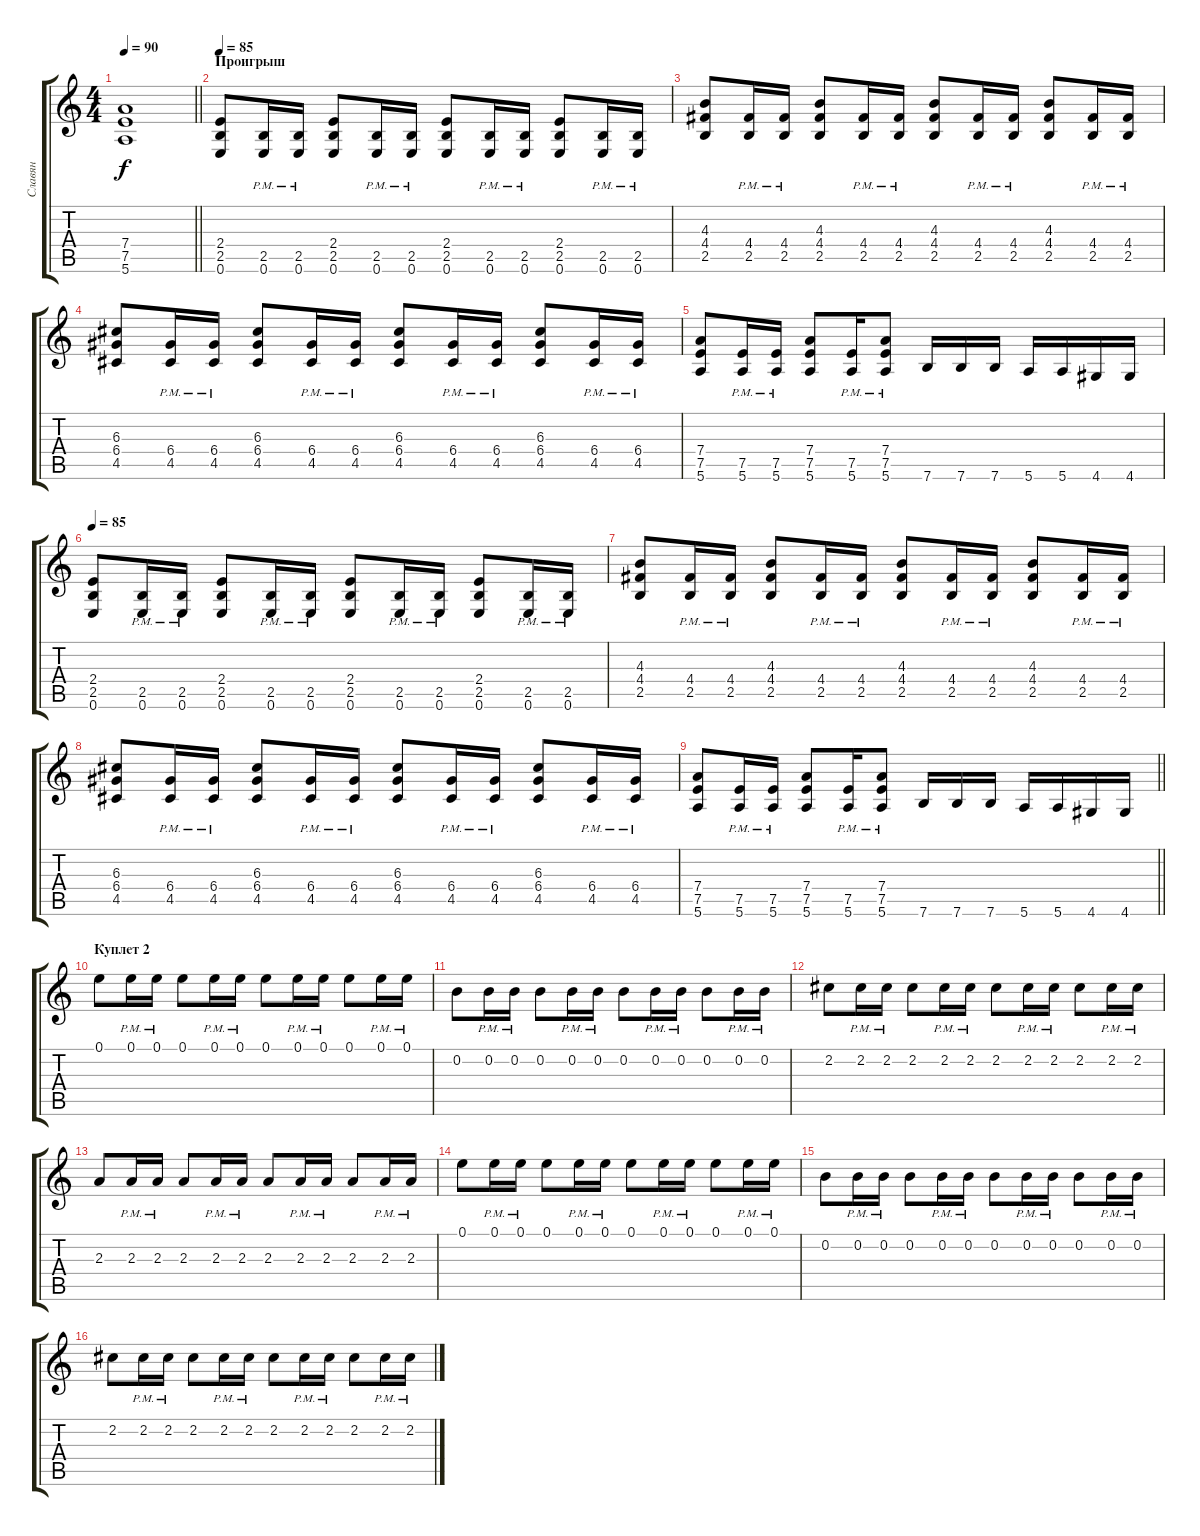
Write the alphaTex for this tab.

\track ("Славян" "Славян") {instrument distortionguitar}
\staff {score tabs}
\tuning (E4 B3 G3 D3 A2 E2) {hide}
\ts (4 4)
\tempo 90
\clef g2
\barLineRight lightlight
\ks c
(7.4{t} 7.5{t} 5.6{t}).1{dy f} |
\section ("" "Проигрыш")
\tempo 85
(2.4 2.5 0.6).8 (2.5{pm} 0.6{pm}).16 (2.5{pm} 0.6{pm}).16 (2.4 2.5 0.6).8 (2.5{pm} 0.6{pm}).16 (2.5{pm} 0.6{pm}).16 (2.4 2.5 0.6).8 (2.5{pm} 0.6{pm}).16 (2.5{pm} 0.6{pm}).16 (2.4 2.5 0.6).8 (2.5{pm} 0.6{pm}).16 (2.5{pm} 0.6{pm}).16 |
(4.3 4.4 2.5).8 (4.4{pm} 2.5{pm}).16 (4.4{pm} 2.5{pm}).16 (4.3 4.4 2.5).8 (4.4{pm} 2.5{pm}).16 (4.4{pm} 2.5{pm}).16 (4.3 4.4 2.5).8 (4.4{pm} 2.5{pm}).16 (4.4{pm} 2.5{pm}).16 (4.3 4.4 2.5).8 (4.4{pm} 2.5{pm}).16 (4.4{pm} 2.5{pm}).16 |
(6.3 6.4 4.5).8 (6.4{pm} 4.5{pm}).16 (6.4{pm} 4.5{pm}).16 (6.3 6.4 4.5).8 (6.4{pm} 4.5{pm}).16 (6.4{pm} 4.5{pm}).16 (6.3 6.4 4.5).8 (6.4{pm} 4.5{pm}).16 (6.4{pm} 4.5{pm}).16 (6.3 6.4 4.5).8 (6.4{pm} 4.5{pm}).16 (6.4{pm} 4.5{pm}).16 |
(7.4 7.5 5.6).8 (7.5{pm} 5.6).16 (7.5{pm} 5.6).16 (7.4 7.5 5.6).8 (7.5{pm} 5.6).16 (7.4{pm} 7.5{pm} 5.6).8 7.6.16 7.6.16 7.6.16 5.6.16 5.6.16 4.6.16 4.6.16 |
\tempo 85
(2.4 2.5 0.6).8 (2.5{pm} 0.6{pm}).16 (2.5{pm} 0.6{pm}).16 (2.4 2.5 0.6).8 (2.5{pm} 0.6{pm}).16 (2.5{pm} 0.6{pm}).16 (2.4 2.5 0.6).8 (2.5{pm} 0.6{pm}).16 (2.5{pm} 0.6{pm}).16 (2.4 2.5 0.6).8 (2.5{pm} 0.6{pm}).16 (2.5{pm} 0.6{pm}).16 |
(4.3 4.4 2.5).8 (4.4{pm} 2.5{pm}).16 (4.4{pm} 2.5{pm}).16 (4.3 4.4 2.5).8 (4.4{pm} 2.5{pm}).16 (4.4{pm} 2.5{pm}).16 (4.3 4.4 2.5).8 (4.4{pm} 2.5{pm}).16 (4.4{pm} 2.5{pm}).16 (4.3 4.4 2.5).8 (4.4{pm} 2.5{pm}).16 (4.4{pm} 2.5{pm}).16 |
(6.3 6.4 4.5).8 (6.4{pm} 4.5{pm}).16 (6.4{pm} 4.5{pm}).16 (6.3 6.4 4.5).8 (6.4{pm} 4.5{pm}).16 (6.4{pm} 4.5{pm}).16 (6.3 6.4 4.5).8 (6.4{pm} 4.5{pm}).16 (6.4{pm} 4.5{pm}).16 (6.3 6.4 4.5).8 (6.4{pm} 4.5{pm}).16 (6.4{pm} 4.5{pm}).16 |
\barLineRight lightlight
(7.4 7.5 5.6).8 (7.5{pm} 5.6).16 (7.5{pm} 5.6).16 (7.4 7.5 5.6).8 (7.5{pm} 5.6).16 (7.4{pm} 7.5{pm} 5.6).8 7.6.16 7.6.16 7.6.16 5.6.16 5.6.16 4.6.16 4.6.16 |
\section ("" "Куплет 2")
0.1.8 0.1{pm}.16 0.1{pm}.16 0.1.8 0.1{pm}.16 0.1{pm}.16 0.1.8 0.1{pm}.16 0.1{pm}.16 0.1.8 0.1{pm}.16 0.1{pm}.16 |
0.2.8 0.2{pm}.16 0.2{pm}.16 0.2.8 0.2{pm}.16 0.2{pm}.16 0.2.8 0.2{pm}.16 0.2{pm}.16 0.2.8 0.2{pm}.16 0.2{pm}.16 |
2.2.8 2.2{pm}.16 2.2{pm}.16 2.2.8 2.2{pm}.16 2.2{pm}.16 2.2.8 2.2{pm}.16 2.2{pm}.16 2.2.8 2.2{pm}.16 2.2{pm}.16 |
2.3.8 2.3{pm}.16 2.3{pm}.16 2.3.8 2.3{pm}.16 2.3{pm}.16 2.3.8 2.3{pm}.16 2.3{pm}.16 2.3.8 2.3{pm}.16 2.3{pm}.16 |
0.1.8 0.1{pm}.16 0.1{pm}.16 0.1.8 0.1{pm}.16 0.1{pm}.16 0.1.8 0.1{pm}.16 0.1{pm}.16 0.1.8 0.1{pm}.16 0.1{pm}.16 |
0.2.8 0.2{pm}.16 0.2{pm}.16 0.2.8 0.2{pm}.16 0.2{pm}.16 0.2.8 0.2{pm}.16 0.2{pm}.16 0.2.8 0.2{pm}.16 0.2{pm}.16 |
2.2.8 2.2{pm}.16 2.2{pm}.16 2.2.8 2.2{pm}.16 2.2{pm}.16 2.2.8 2.2{pm}.16 2.2{pm}.16 2.2.8 2.2{pm}.16 2.2{pm}.16
